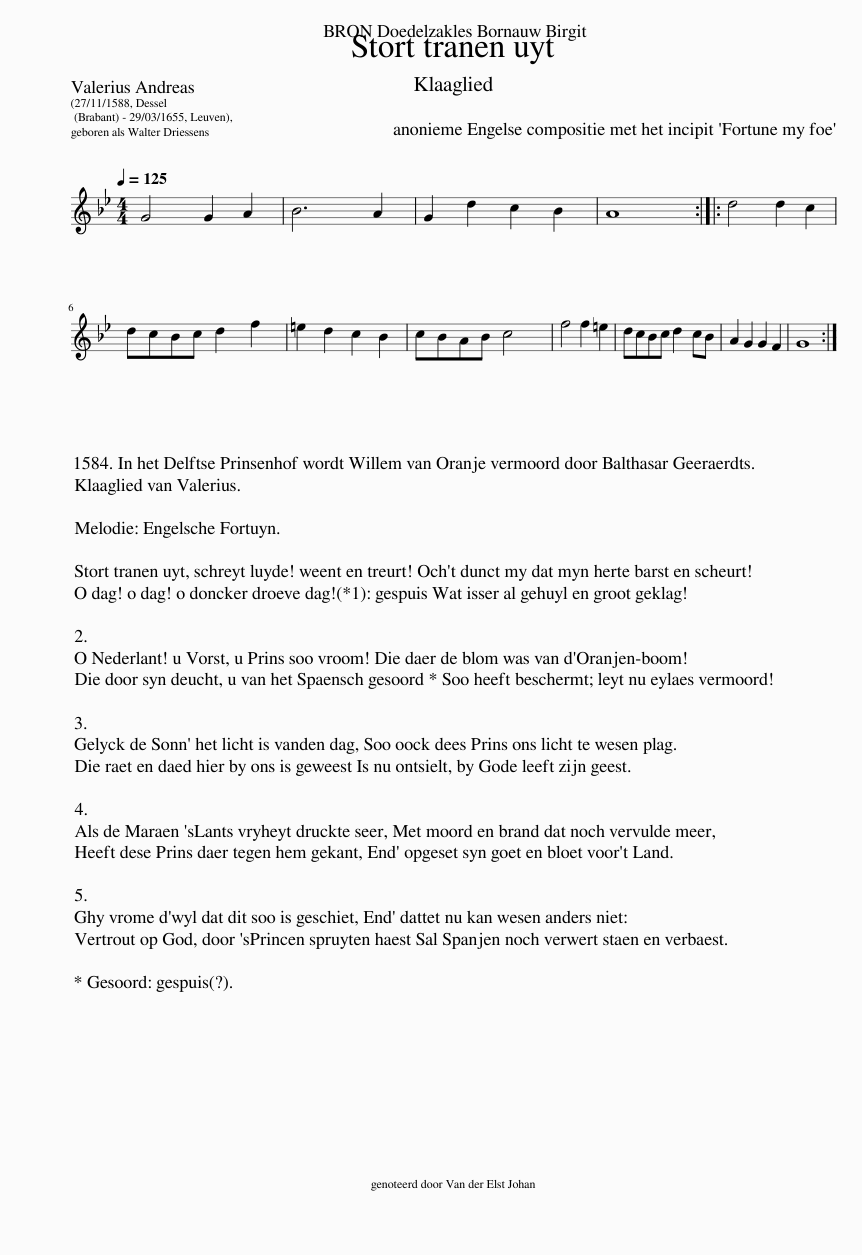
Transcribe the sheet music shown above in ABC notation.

X:1
L:1/8
Q:1/4=125
M:4/4
I:linebreak $
K:Bb
V:1 treble
V:1
 G4 G2 A2 | B6 A2 | G2 d2 c2 B2 | A8 :: d4 d2 c2 |$ %5
 dcBc d2 f2 | =e2 d2 c2 B2 | cBAB c4 | f4 f2 =e2 | dcBc d2 cB | %10
 A2 G2 G2 F2 | G8 :| %12
